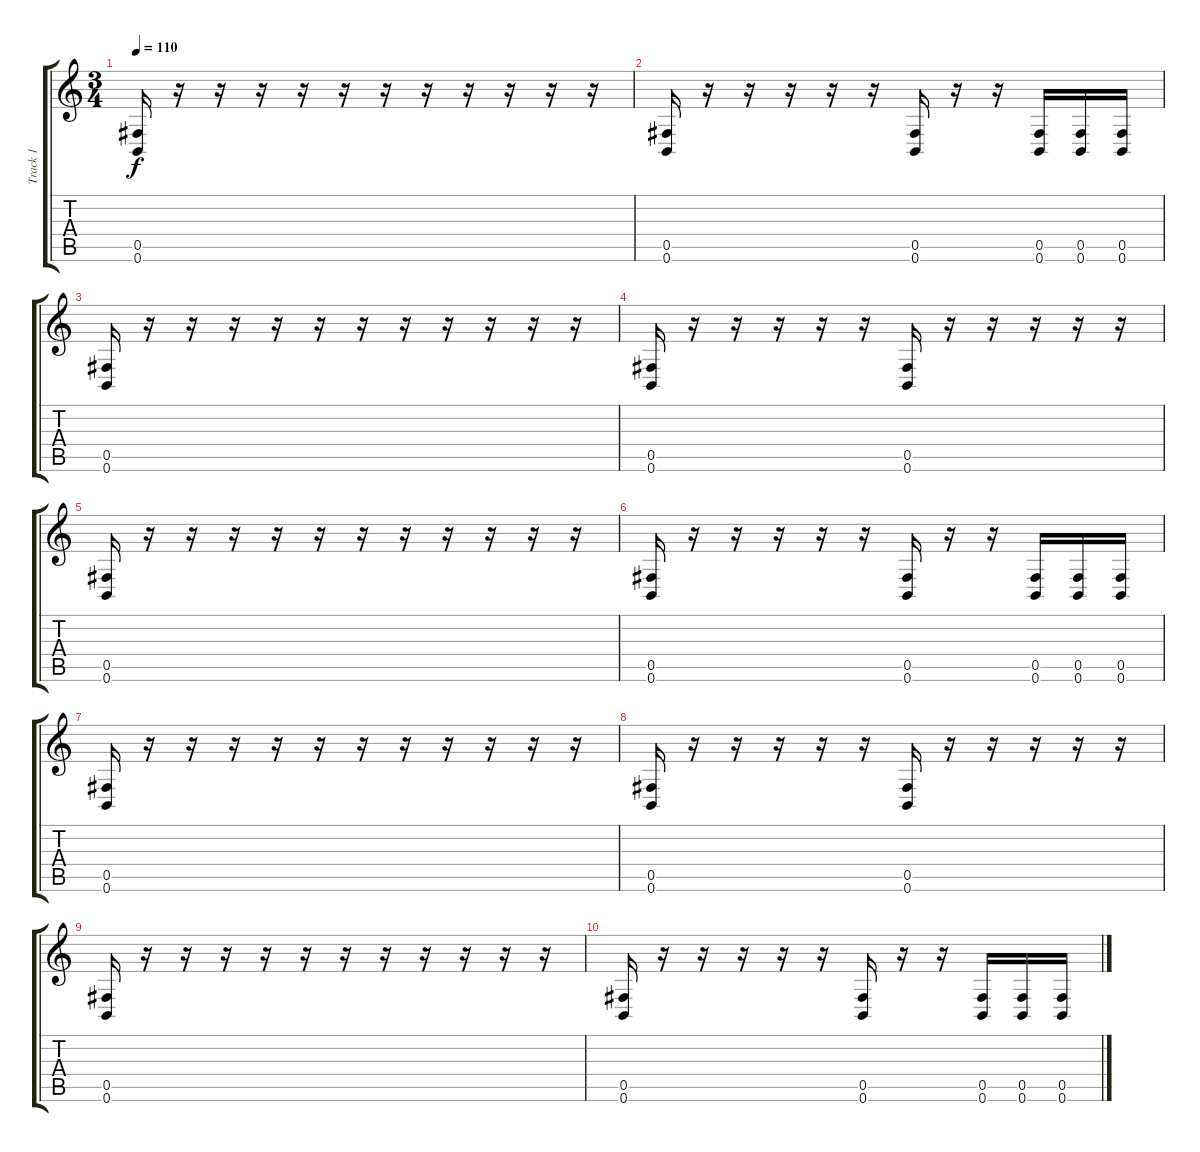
\track ("Track 1" "Track 1") {instrument distortionguitar}
\staff {score tabs}
\tuning (Db4 Ab3 E3 B2 Gb2 B1) {hide}
\ts (3 4)
\tempo 110
\clef g2
\ks c
(0.5 0.6).16{dy f} r.16 r.16 r.16 r.16 r.16 r.16 r.16 r.16 r.16 r.16 r.16 |
(0.5 0.6).16 r.16 r.16 r.16 r.16 r.16 (0.5 0.6).16 r.16 r.16 (0.5 0.6).16 (0.5 0.6).16 (0.5 0.6).16 |
(0.5 0.6).16 r.16 r.16 r.16 r.16 r.16 r.16 r.16 r.16 r.16 r.16 r.16 |
(0.5 0.6).16 r.16 r.16 r.16 r.16 r.16 (0.5 0.6).16 r.16 r.16 r.16 r.16 r.16 |
(0.5 0.6).16 r.16 r.16 r.16 r.16 r.16 r.16 r.16 r.16 r.16 r.16 r.16 |
(0.5 0.6).16 r.16 r.16 r.16 r.16 r.16 (0.5 0.6).16 r.16 r.16 (0.5 0.6).16 (0.5 0.6).16 (0.5 0.6).16 |
(0.5 0.6).16 r.16 r.16 r.16 r.16 r.16 r.16 r.16 r.16 r.16 r.16 r.16 |
(0.5 0.6).16 r.16 r.16 r.16 r.16 r.16 (0.5 0.6).16 r.16 r.16 r.16 r.16 r.16 |
(0.5 0.6).16 r.16 r.16 r.16 r.16 r.16 r.16 r.16 r.16 r.16 r.16 r.16 |
(0.5 0.6).16 r.16 r.16 r.16 r.16 r.16 (0.5 0.6).16 r.16 r.16 (0.5 0.6).16 (0.5 0.6).16 (0.5 0.6).16
